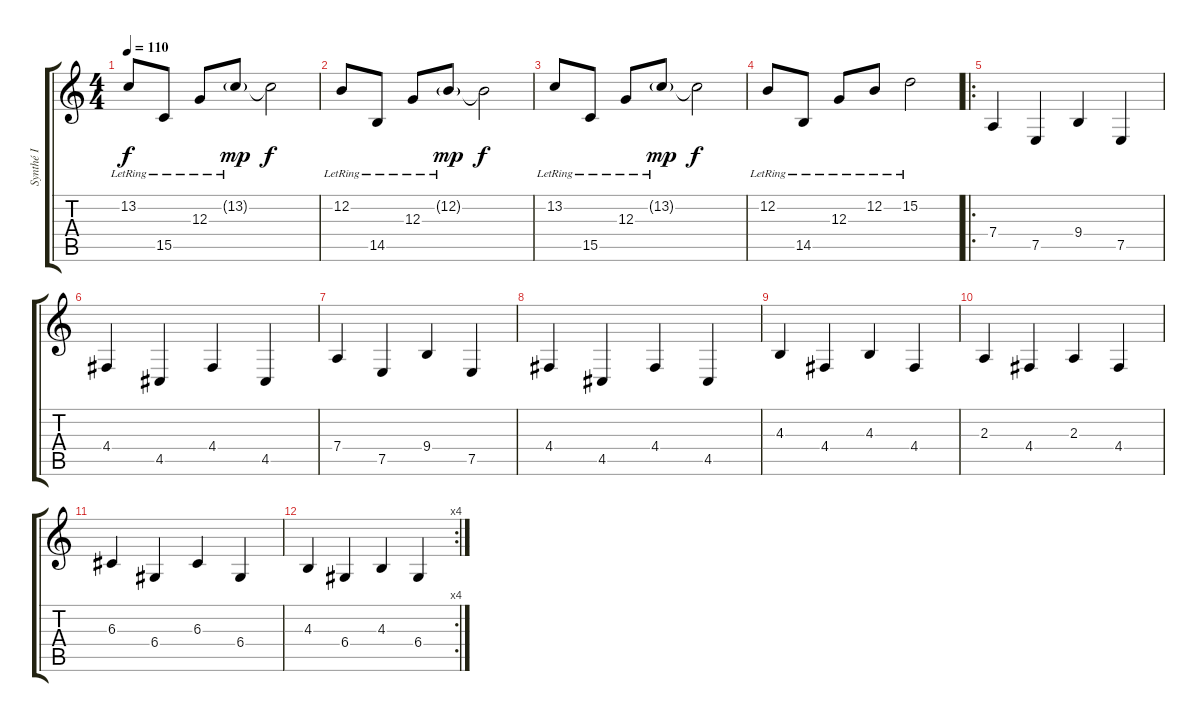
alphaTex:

\track ("Synthé I" "Synthé I") {instrument glockenspiel}
\staff {score tabs}
\tuning (E4 B3 G3 D3 A2 E2) {hide}
\ts (4 4)
\tempo 110
\clef g2
\ks c
13.2{lr}.8{dy f} 15.5{lr}.8 12.3{lr}.8 13.2{g lr}.8{dy mp} 13.2{t}.2{dy f} |
12.2{lr}.8 14.5{lr}.8 12.3{lr}.8 12.2{g lr}.8{dy mp} 12.2{t}.2{dy f} |
13.2{lr}.8 15.5{lr}.8 12.3{lr}.8 13.2{g lr}.8{dy mp} 13.2{t}.2{dy f} |
12.2{lr}.8 14.5{lr}.8 12.3{lr}.8 12.2{lr}.8 15.2{lr}.2 |
\ro
7.4.4{volume 10 instrument reedorgan} 7.5.4 9.4.4 7.5.4 |
4.4.4 4.5.4 4.4.4 4.5.4 |
7.4.4 7.5.4 9.4.4 7.5.4 |
4.4.4 4.5.4 4.4.4 4.5.4 |
4.3.4 4.4.4 4.3.4 4.4.4 |
2.3.4 4.4.4 2.3.4 4.4.4 |
6.3.4 6.4.4 6.3.4 6.4.4 |
\rc 4
4.3.4 6.4.4 4.3.4 6.4.4
